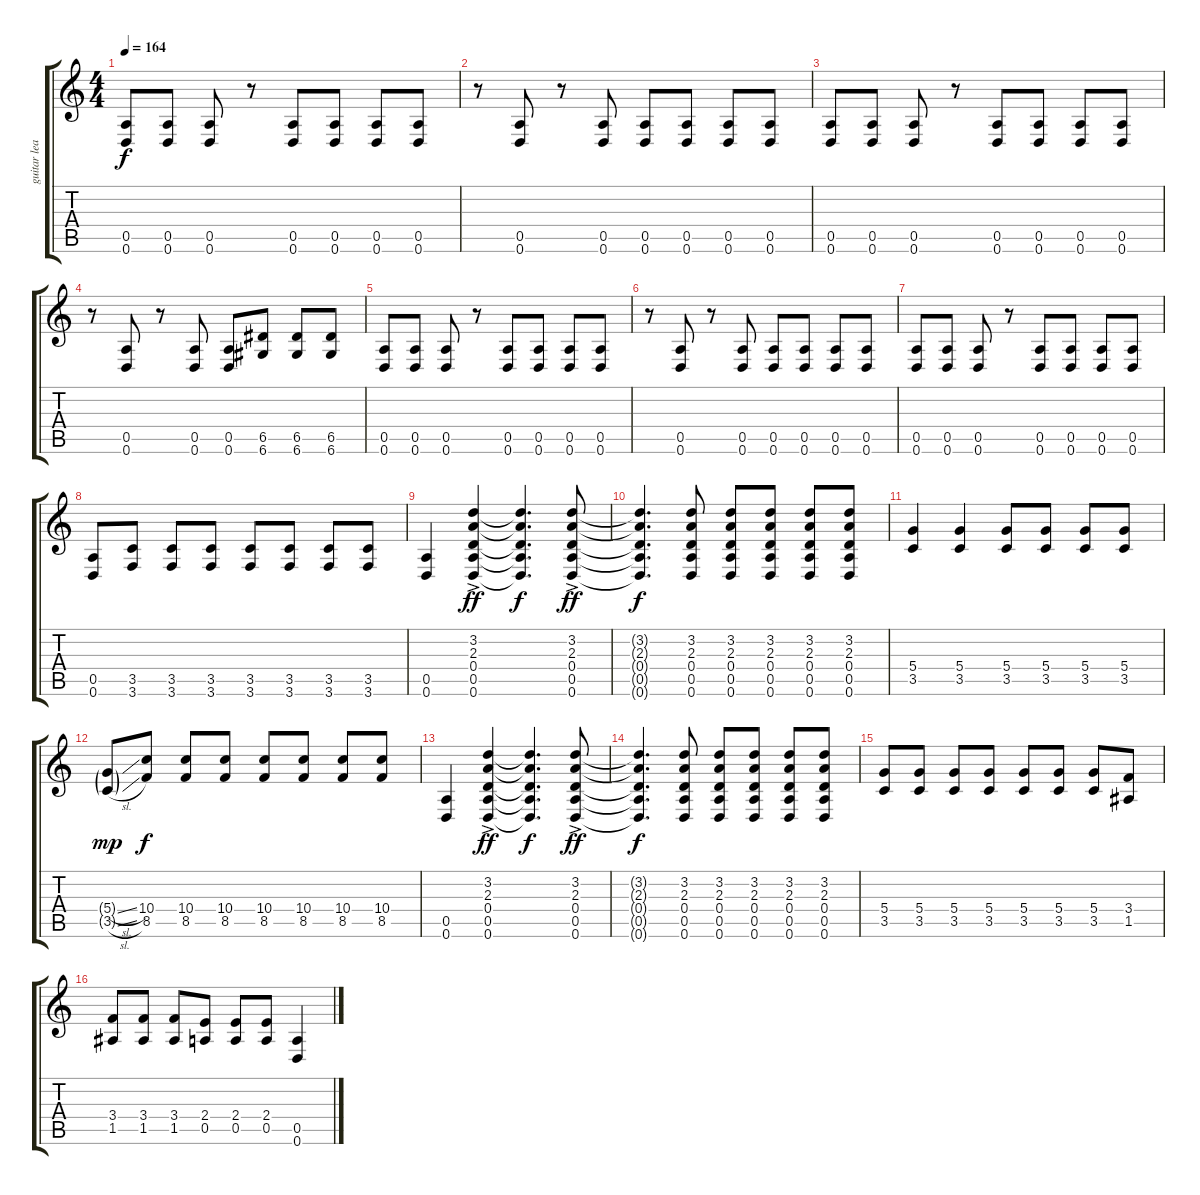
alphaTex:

\track ("guitar lead" "guitar lea") {instrument distortionguitar}
\staff {score tabs}
\tuning (E4 B3 G3 D3 A2 D2) {hide}
\ts (4 4)
\tempo 164
\clef g2
\ks c
(0.5 0.6).8{dy f} (0.5 0.6).8 (0.5 0.6).8 r.8 (0.5 0.6).8 (0.5 0.6).8 (0.5 0.6).8 (0.5 0.6).8 |
r.8 (0.5 0.6).8 r.8 (0.5 0.6).8 (0.5 0.6).8 (0.5 0.6).8 (0.5 0.6).8 (0.5 0.6).8 |
(0.5 0.6).8 (0.5 0.6).8 (0.5 0.6).8 r.8 (0.5 0.6).8 (0.5 0.6).8 (0.5 0.6).8 (0.5 0.6).8 |
r.8 (0.5 0.6).8 r.8 (0.5 0.6).8 (0.5 0.6).8 (6.5 6.6).8 (6.5 6.6).8 (6.5 6.6).8 |
(0.5 0.6).8 (0.5 0.6).8 (0.5 0.6).8 r.8 (0.5 0.6).8 (0.5 0.6).8 (0.5 0.6).8 (0.5 0.6).8 |
r.8 (0.5 0.6).8 r.8 (0.5 0.6).8 (0.5 0.6).8 (0.5 0.6).8 (0.5 0.6).8 (0.5 0.6).8 |
(0.5 0.6).8 (0.5 0.6).8 (0.5 0.6).8 r.8 (0.5 0.6).8 (0.5 0.6).8 (0.5 0.6).8 (0.5 0.6).8 |
(0.5 0.6).8 (3.5 3.6).8 (3.5 3.6).8 (3.5 3.6).8 (3.5 3.6).8 (3.5 3.6).8 (3.5 3.6).8 (3.5 3.6).8 |
(0.5 0.6).4 (3.2 2.3 0.4{ac} 0.5 0.6).4{dy ff} (3.2{t} 2.3{t} 0.4{t} 0.5{t} 0.6{t}).4{d dy f} (3.2 2.3 0.4{ac} 0.5 0.6).8{dy ff} |
(3.2{t} 2.3{t} 0.4{t} 0.5{t} 0.6{t}).4{d dy f} (3.2 2.3 0.4 0.5 0.6).8 (3.2 2.3 0.4 0.5 0.6).8 (3.2 2.3 0.4 0.5 0.6).8 (3.2 2.3 0.4 0.5 0.6).8 (3.2 2.3 0.4 0.5 0.6).8 |
(5.4 3.5).4 (5.4 3.5).4 (5.4 3.5).8 (5.4 3.5).8 (5.4 3.5).8 (5.4 3.5).8 |
(5.4{sl g} 3.5{sl g}).8{dy mp} (10.4 8.5).8{dy f} (10.4 8.5).8 (10.4 8.5).8 (10.4 8.5).8 (10.4 8.5).8 (10.4 8.5).8 (10.4 8.5).8 |
(0.5 0.6).4 (3.2 2.3 0.4{ac} 0.5 0.6).4{dy ff} (3.2{t} 2.3{t} 0.4{t} 0.5{t} 0.6{t}).4{d dy f} (3.2 2.3 0.4{ac} 0.5 0.6).8{dy ff} |
(3.2{t} 2.3{t} 0.4{t} 0.5{t} 0.6{t}).4{d dy f} (3.2 2.3 0.4 0.5 0.6).8 (3.2 2.3 0.4 0.5 0.6).8 (3.2 2.3 0.4 0.5 0.6).8 (3.2 2.3 0.4 0.5 0.6).8 (3.2 2.3 0.4 0.5 0.6).8 |
(5.4 3.5).8 (5.4 3.5).8 (5.4 3.5).8 (5.4 3.5).8 (5.4 3.5).8 (5.4 3.5).8 (5.4 3.5).8 (3.4 1.5).8 |
(3.4 1.5).8 (3.4 1.5).8 (3.4 1.5).8 (2.4 0.5).8 (2.4 0.5).8 (2.4 0.5).8 (0.5 0.6).4
